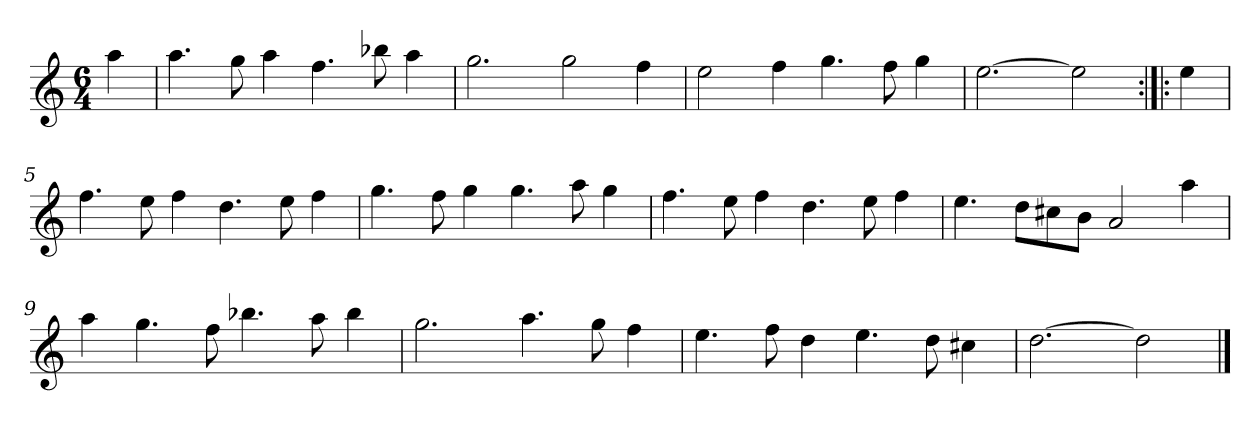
**kern
*part1
*staff1
*clefG2
*k[]
*D:dor
*M6/4
*MM180
=
4aa
=1
4.aa
8gg
4aa
4.ff
8bb-X
4aa
=2
2.gg
2gg
4ff
=3
2ee
4ff
4.gg
8ff
4gg
=4
[2.ee
2ee]
=:|!|:
4ee
=5
4.ff
8ee
4ff
4.dd
8ee
4ff
=6
4.gg
8ff
4gg
4.gg
8aa
4gg
=7
4.ff
8ee
4ff
4.dd
8ee
4ff
=8
4.ee
8dd\L
8cc#X\
8b\J
2a
4aa
=9
4aa
4.gg
8ff
4.bb-X
8aa
4bb-
=10
2.gg
4.aa
8gg
4ff
=11
4.ee
8ff
4dd
4.ee
8dd
4cc#X
=12
[2.dd
2dd]
==
*-
